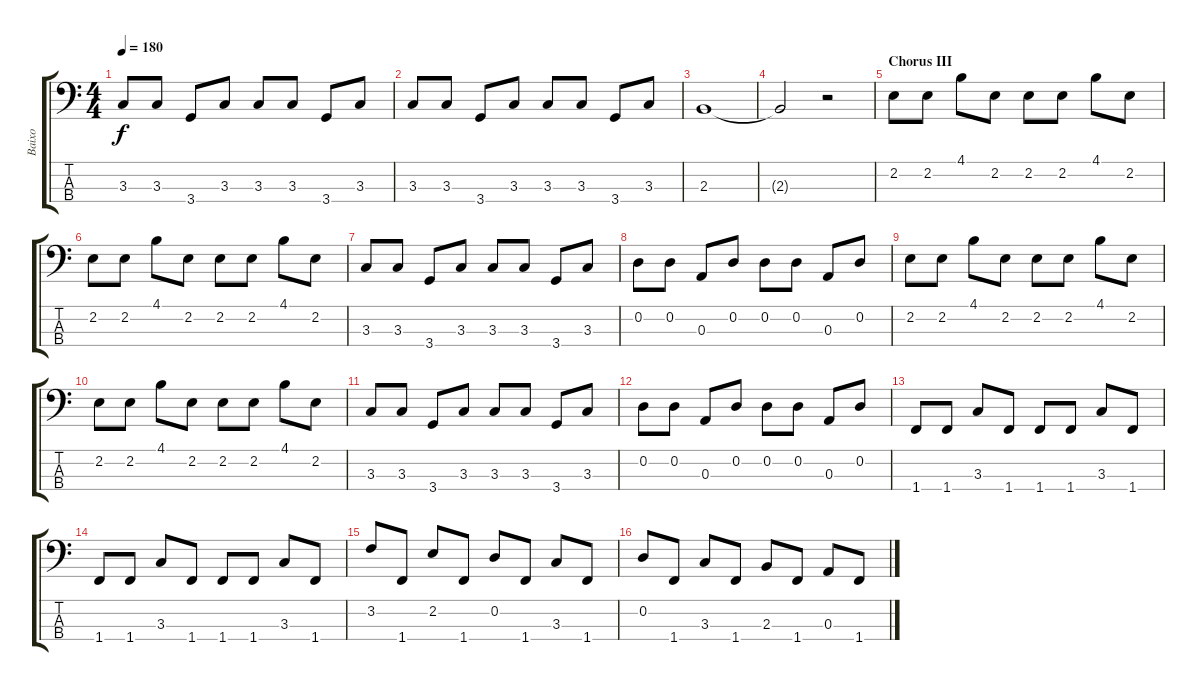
\track ("Baixo" "Baixo") {instrument electricbasspick}
\staff {score tabs}
\tuning (G2 D2 A1 E1) {hide}
\ts (4 4)
\tempo 180
\clef f4
\ks c
3.3.8{dy f} 3.3.8 3.4.8 3.3.8 3.3.8 3.3.8 3.4.8 3.3.8 |
3.3.8 3.3.8 3.4.8 3.3.8 3.3.8 3.3.8 3.4.8 3.3.8 |
2.3.1 |
2.3{t}.2 r.2 |
\section ("" "Chorus III")
2.2.8 2.2.8 4.1.8 2.2.8 2.2.8 2.2.8 4.1.8 2.2.8 |
2.2.8 2.2.8 4.1.8 2.2.8 2.2.8 2.2.8 4.1.8 2.2.8 |
3.3.8 3.3.8 3.4.8 3.3.8 3.3.8 3.3.8 3.4.8 3.3.8 |
0.2.8 0.2.8 0.3.8 0.2.8 0.2.8 0.2.8 0.3.8 0.2.8 |
2.2.8 2.2.8 4.1.8 2.2.8 2.2.8 2.2.8 4.1.8 2.2.8 |
2.2.8 2.2.8 4.1.8 2.2.8 2.2.8 2.2.8 4.1.8 2.2.8 |
3.3.8 3.3.8 3.4.8 3.3.8 3.3.8 3.3.8 3.4.8 3.3.8 |
0.2.8 0.2.8 0.3.8 0.2.8 0.2.8 0.2.8 0.3.8 0.2.8 |
1.4.8 1.4.8 3.3.8 1.4.8 1.4.8 1.4.8 3.3.8 1.4.8 |
1.4.8 1.4.8 3.3.8 1.4.8 1.4.8 1.4.8 3.3.8 1.4.8 |
3.2.8 1.4.8 2.2.8 1.4.8 0.2.8 1.4.8 3.3.8 1.4.8 |
0.2.8 1.4.8 3.3.8 1.4.8 2.3.8 1.4.8 0.3.8 1.4.8
